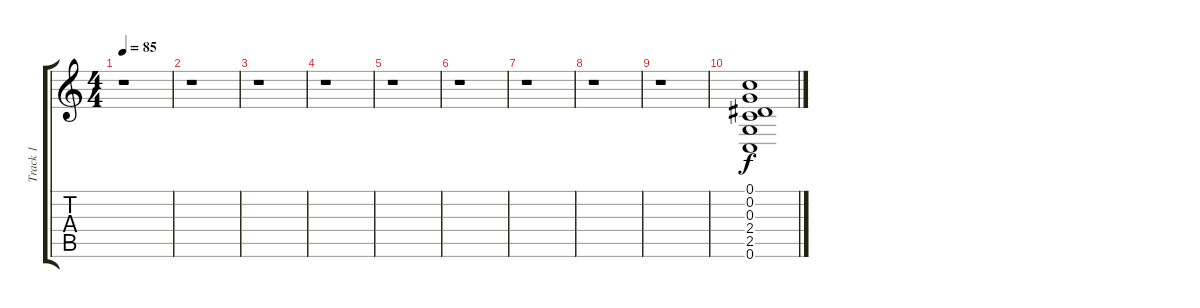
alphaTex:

\track ("Track 1" "Track 1") {instrument acousticguitarsteel}
\staff {score tabs}
\tuning (C4 G3 Eb3 Bb2 F2 C2) {hide}
\ts (4 4)
\tempo 85
\clef g2
\ks c
r.1{dy f} |
r.1 |
r.1 |
r.1 |
r.1 |
r.1 |
r.1 |
r.1 |
r.1 |
(0.1 0.2 0.3 2.4 2.5 0.6).1
